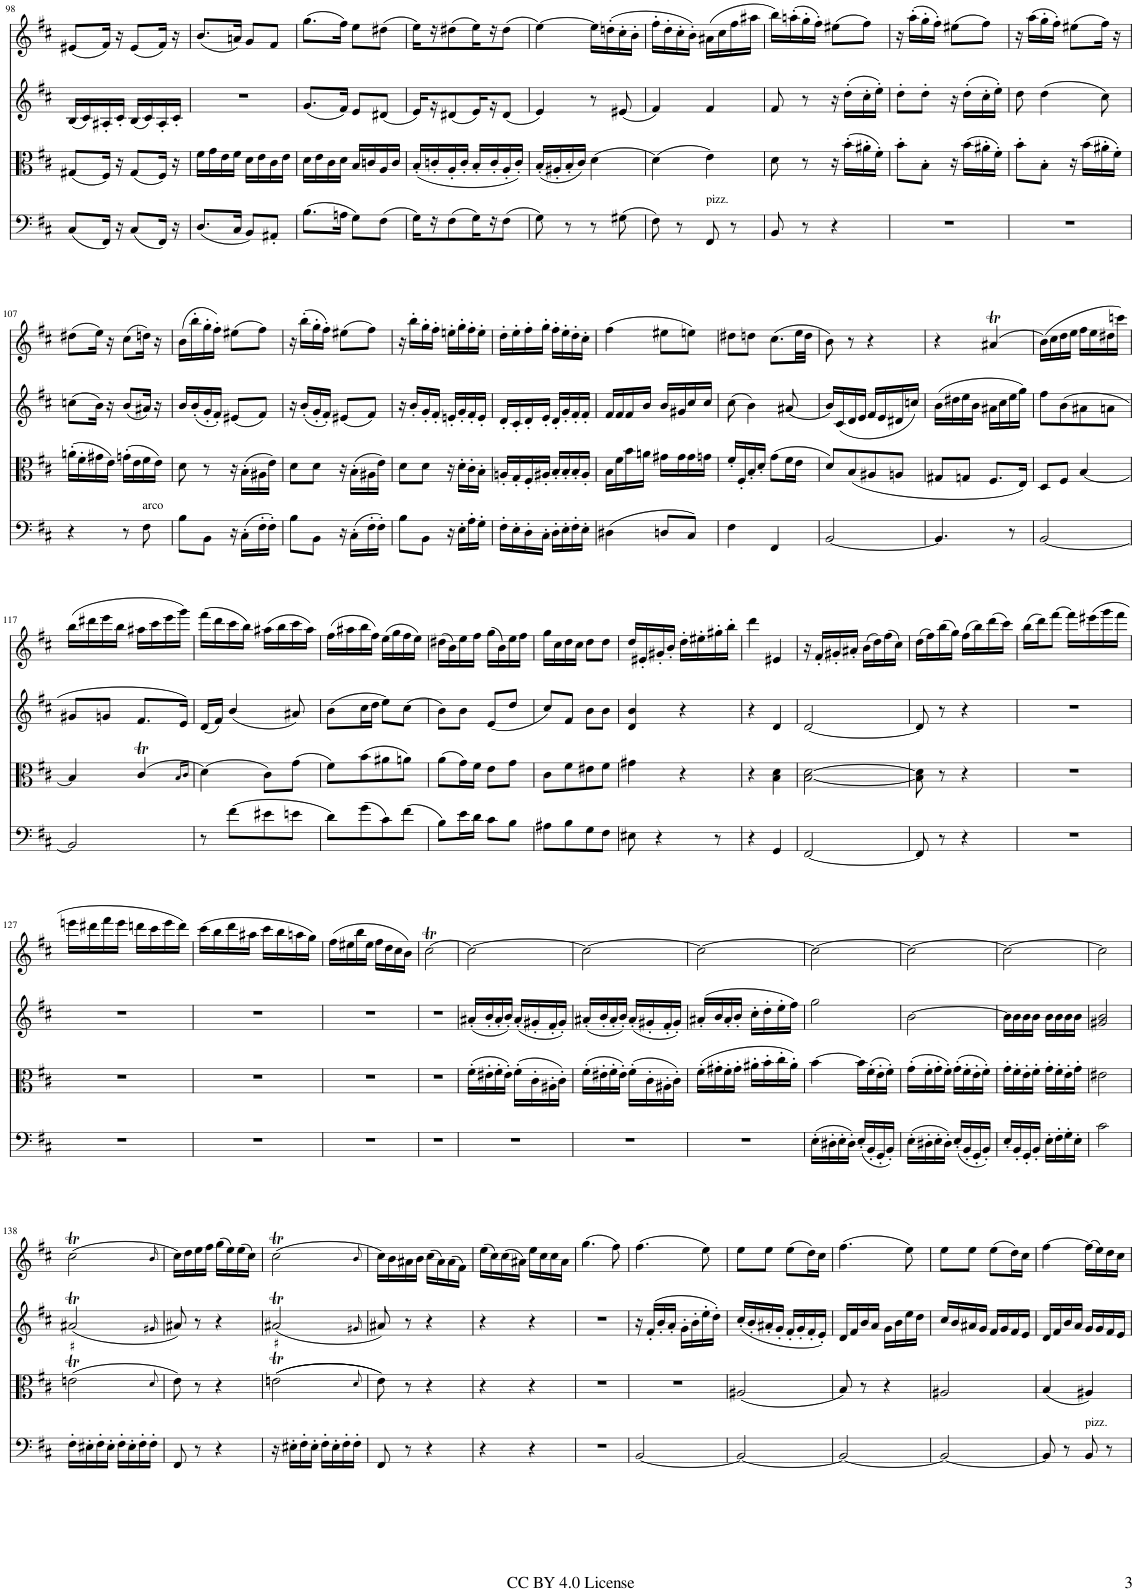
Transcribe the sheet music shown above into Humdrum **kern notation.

**kern	**kern	**kern	**kern
*part4	*part3	*part2	*part1
*staff4	*staff3	*staff2	*staff1
*I"Cello	*I"Viola	*I"Violin II	*I"Violin I
*	*I'Vla	*I'Vln	*I'Vln
!!LO:PB:g=z
*clefF4	*clefC3	*clefG2	*clefG2
*k[f#c#]	*k[f#c#]	*k[f#c#]	*k[f#c#]
*M2/4	*M2/4	*M2/4	*M2/4
=98	=98	=98	=98
(8C#/L	(8G#X/L	(16B/LL	(8e#X/L
.	.	16c#/)	.
16FF#/Jk)	16F#/Jk)	16A#X'/	16f#/Jk)
16r	16r	16c#'/JJ	16r
(8C#/L	(8G#/L	(16B/LL	(8e#/L
.	.	16c#/)	.
16FF#/Jk)	16F#/Jk)	16A#'/	16f#/Jk)
16r	16r	16c#'/JJ	16r
=99	=99	=99	=99
(8.D/L	16f#\LL	2r	(8.b/L
.	16g\	.	.
.	16e\	.	.
16C#/Jk	16f#\JJ	.	16an/Jk)
8BB/L)	16d\LL	.	8g/L
.	16e\	.	.
8AA#X'/J	16c#\	.	8f#/J
.	16e\JJ	.	.
=100	=100	=100	=100
(8.B\L	16d\LL	(8.g/L	(8.gg\L
.	16e\	.	.
.	16c#\	.	.
16An\Jk	16d\JJ	16f#/Jk)	16ff#\Jk)
8G\L)	16B/LL	8e/L	8ee\L
.	16cn/	.	.
(8F#\J	16A/	(8d#X/J	(8dd#X\J
.	16c/JJ	.	.
=101	=101	=101	=101
16G\LL)	(16B'/LL	16e/LL)	16ee\LL)
16r	16cn'/	16r	16r
(8F#\	16A'/	(8d#X/	(8dd#X\
.	16c'/JJ	.	.
16G\L)	16B'/LL	16e/L)	16ee\L)
16r	16c'/	16r	16r
(8F#\J	16A'/	(8d#/J	(8dd#\J
.	16c'/JJ)	.	.
=102	=102	=102	=102
8G\)	(16B'/LL	4e/)	[4ee\)
.	16A#X'/	.	.
8r	16B'/	.	.
.	16c#/JJ)	.	.
8r	(4d\	8r	16ee\LL]
.	.	.	(16ddn'\
(8G#X\	.	(8e#X/	16cc#'\
.	.	.	16b'\JJ
=103	=103	=103	=103
8F#\)	(4d\)	4f#/)	16ff#'\LL
.	.	.	16dd'\
8r	.	.	16cc#'\
.	.	.	16b'\JJ)
!LO:TX:a:t=pizz.	!	!	!
8FF#/	4e\)	4f#/	(16a#X\LL
.	.	.	16cc#\
8r	.	.	16ff#\
.	.	.	16aa#X\JJ
=104	=104	=104	=104
8BB/	8d\	8f#/	16bb\LL)
.	.	.	(16aan'\
8r	8r	8r	16gg'\
.	.	.	16ff#'\JJ)
4r	16r	16r	(8ee#X\L
.	(16b'\LL	(16dd'\LL	.
.	16a#X'\	16cc#'\	8ff#\J)
.	16f#'\JJ)	16ee'\JJ)	.
=105	=105	=105	=105
2r	8b'\L	8dd'\L	16r
.	.	.	(16aa'\LL
.	8B'\J	8dd'\J	16gg'\
.	.	.	16ff#'\JJ)
.	16r	16r	(8ee#X\L
.	(16b\LL	(16dd'\LL	.
.	16a#X'\	16cc#'\	8ff#\J)
.	16f#'\JJ)	16ee'\JJ)	.
=106	=106	=106	=106
2r	8b'\L	8dd\	16r
.	.	.	(16aa\LL
.	8B'\J	(4dd\	16gg'\
.	.	.	16ff#'\JJ)
.	16r	.	(8ee#X\L
.	(16b\LL	.	.
.	16a#X'\	8cc#\)	16ff#\Jk)
.	16f#'\JJ)	.	16r
!!LO:LB:g=z
=107	=107	=107	=107
4r	(16an'\LL	(8ccn\L	(8dd#X\L
.	16f#'\	.	.
.	16g#X\	16b\Jk)	16ee\Jk)
.	16e\JJ)	16r	16r
8r	(16gn'\LL	(8b/L	(8cc#\L
.	16e\	.	.
!LO:TX:a:t=arco	!	!	!
8F#\	16f#\	16a#X/Jk)	16ddn\Jk)
.	16e\JJ)	16r	16r
=108	=108	=108	=108
8B\L	8d\	16b/LL	(16b\LL
.	.	(16b'/	16bb'\
8BB\J	8r	16g'/	16gg'\
.	.	16f#'/JJ)	16ff#'\JJ)
16r	16r	(8e#X/L	(8ee#X\L
(16C#'\LL	(16B'\LL	.	.
16F#'\	16A#X\	8f#/J)	8ff#\J)
16F#'\JJ)	16e\JJ)	.	.
=109	=109	=109	=109
8B\L	8d\L	16r	16r
.	.	(16b'/LL	(16bb'\LL
8BB\J	8d\J	16g'/	16gg'\
.	.	16f#'/JJ)	16ff#'\JJ)
16r	16r	(8e#X/L	(8ee#X\L
(16C#'\LL	(16B'\LL	.	.
16F#'\	16A#X\	8f#/J)	8ff#\J)
16F#'\JJ)	16e\JJ)	.	.
=110	=110	=110	=110
8B\L	8d\L	16r	16r
.	.	16b'/LL	16bb'\LL
8BB\J	8d\J	16g'/	16gg'\
.	.	16f#'/JJ	16ff#'\JJ
16r	16r	16en'/LL	16een'\LL
16E'\LL	16d'\LL	16g'/	16gg'\
16A'\	16c#'\	16f#'/	16ff#'\
16G'\JJ	16B'\JJ	16e'/JJ	16ee'\JJ
=111	=111	=111	=111
16F#'\LL	16An'/LL	16d'/LL	16dd'\LL
16E'\	16G'/	16c#'/	16ee'\
16D'\	16F#'/	16d'/	16ff#'\
16C#'\JJ	16A#X'/JJ	16e'/JJ	16gg'\JJ
16D'\LL	16B'/LL	16d'/LL	16ff#'\LL
16E'\	16B'/	16g'/	16ee'\
16F#'\	16B'/	16f#'/	16dd'\
16E'\JJ	16A#'/JJ	16f#'/JJ	16cc#'\JJ
=112	=112	=112	=112
(4D#X\	16B\LL	16f#/LL	(4ff#\
.	16f#\	16f#/	.
.	16b\	16f#/	.
.	16an\JJ	16b/JJ	.
8Dn/L	16g#X\LL	16b/LL	8ee#X\L
.	16g#\	16g#X/	.
8C#/J)	16g#\	16cc#/	8een\J)
.	16gn\JJ	16cc#/JJ	.
=113	=113	=113	=113
4F#\	16f#'/LL	(8cc#\	8dd#X\L
.	16F#'/	.	.
.	16B'/	4b\)	8ddn\J
.	16d'/JJ	.	.
4FF#/	(8g\L	.	(8.cc#\L
.	16f#\L	(8a#X/	.
.	16e\JJ	.	32ee\LL
.	.	.	32dd\JJJ
=114	=114	=114	=114
[2BB/	8d/L)	16b/LL)	8b\)
.	.	(16c#/	.
.	(8B/	16d/	8r
.	.	16e/JJ	.
.	8A#X/	16f#/LL	4r
.	.	16e/	.
.	8An/J	16d#X/	.
.	.	16ccn/JJ)	.
=115	=115	=115	=115
4.BB/]	8G#X/L	(16b\LL	4r
.	.	16dd#X\	.
.	8Gn/J	16ee\	.
.	.	16b\JJ	.
.	8.F#/L	16a#X\LL	(4a#Xt/
.	.	16cc#\	.
8r	.	16ee\	.
.	16E/Jk)	16gg\JJ)	.
=116	=116	=116	=116
[2BB/	8D/L	8ff#\L	(16b\LL)
.	.	.	16cc#\
.	8F#/J	(8b\	16dd\
.	.	.	16ee\JJ
.	[4B/	8a#X\	16ff#\LL
.	.	.	16ee\
.	.	8an\J	16dd#X\
.	.	.	16cccn\JJ)
!!LO:LB:g=z
=117	=117	=117	=117
2BB/]	4B/]	8g#X/L	(16bb\LL
.	.	.	16ddd#X\
.	.	8gn/J	16eee\
.	.	.	16bb\JJ
.	(4c#t/	8.f#/L	16aa#X\LL
.	.	.	16ccc#\
.	.	.	16eee\
.	.	16e/Jk)	16ggg\JJ)
.	16qB/LL	.	.
.	16qc#/JJ	.	.
=118	=118	=118	=118
8r	(4d\)	(16d/LL	(16fff#\LL
.	.	16f#/JJ)	16ddd\
(8f#\L	.	(4b/	16ccc#\
.	.	.	16bb\JJ)
8e#X\	8c#\L)	.	(16aa#X\LL
.	.	.	16bb\
8en\J	(8g\J	8a#X/)	16ccc#\
.	.	.	16aa#\JJ)
=119	=119	=119	=119
8d\L)	8f#\L)	(8b\L	(16ff#\LL
.	.	.	16aa#X\
(8g\	(8b\	16cc#\L	16bb\
.	.	16dd\JJ	16ff#\JJ)
8c#\)	8a#X\	8ee\L)	(16ee\LL
.	.	.	16gg\
(8f#\J	8an\J)	(8cc#\J	16ff#\
.	.	.	16ee\JJ)
=120	=120	=120	=120
8B\L)	(8a\L	8b\L)	(16dd#X\LL
.	.	.	16b\)
16e\L	16g\L)	8b\J	16ee\
16d\JJ	16f#\JJ	.	16ff#\JJ
8c#\L	8e\L	(8e/L	(16gg\LL
.	.	.	16b\)
8B\J	8g\J	8dd/J	16ee\
.	.	.	16ff#\JJ
=121	=121	=121	=121
8A#X\L	8c#\L	8cc#/L)	16gg\LL
.	.	.	16cc#\
8B\	8f#\	8f#/J	16dd\
.	.	.	16cc#\JJ
8G\	8e#X\	8b\L	8dd\L
8F#\J	8f#\J	8b\J	8dd\J
=122	=122	=122	=122
8E#X\	4g#X\	4d/ 4b/	16dd/LL
.	.	.	16e#X'/
4r	.	.	16g#X'/
.	.	.	16b'/JJ
.	4r	4r	16dd'\LL
.	.	.	16ee#X'\
8r	.	.	16gg#X'\
.	.	.	16bb'\JJ
=123	=123	=123	=123
4r	4r	4r	4ddd\
4GG/	4B\ 4d\	4d/	4e#X/
=124	=124	=124	=124
[2FF#/	[2B\ [2d\	[2d/	16r
.	.	.	16f#'/LL
.	.	.	16g#X'/
.	.	.	16a#X'/JJ
.	.	.	(16b\LL
.	.	.	16dd\)
.	.	.	(16ff#\
.	.	.	16cc#\JJ)
=125	=125	=125	=125
8FF#/]	8B\] 8d\]	8d/]	(16dd\LL
.	.	.	16ff#\)
8r	8r	8r	(16bb\
.	.	.	16gg\JJ)
4r	4r	4r	(16ff#\LL
.	.	.	16bb\)
.	.	.	(16ddd\
.	.	.	16ccc#\JJ)
=126	=126	=126	=126
2r	2r	2r	(16bb\LL
.	.	.	16ddd\J)
.	.	.	[8fff#\J
.	.	.	16fff#\LL]
.	.	.	(16eee#X\
.	.	.	16ggg\
.	.	.	16fff#\JJ
!!LO:LB:g=z
=127	=127	=127	=127
2r	2r	2r	16eeen\LL
.	.	.	16ddd#X\
.	.	.	16fff#\
.	.	.	16eee\JJ
.	.	.	16dddn\LL
.	.	.	16ccc#\
.	.	.	16eee\
.	.	.	16ddd\JJ)
=128	=128	=128	=128
2r	2r	2r	(16ccc#\LL
.	.	.	16bb\
.	.	.	16ddd\
.	.	.	16aa#X\JJ
.	.	.	16ccc#\LL
.	.	.	16bb\
.	.	.	16aan\
.	.	.	16gg\JJ)
=129	=129	=129	=129
2r	2r	2r	(16ff#\LL
.	.	.	16ee#X\
.	.	.	16bb\
.	.	.	16ee#\JJ
.	.	.	16ff#\LL
.	.	.	16dd\
.	.	.	16cc#\
.	.	.	16b\JJ)
=130	=130	=130	=130
2r	2r	2r	[2cc#t\
=131	=131	=131	=131
2r	(16f#'\LL	(16a#X'/LL	2cc#\_
.	16e#X'\	16b'/	.
.	16f#'\	16a#'/	.
.	16e#'\JJ)	16b'/JJ)	.
.	(16f#'\LL	(16a#'/LL	.
.	16c#'\	16g#X'/	.
.	16A#X'\	16f#'/	.
.	16c#'\JJ)	16g#'/JJ)	.
=132	=132	=132	=132
2r	(16f#'\LL	(16a#X'/LL	2cc#\_
.	16e#X'\	16b'/	.
.	16f#'\	16a#'/	.
.	16e#'\JJ)	16b'/JJ)	.
.	(16f#'\LL	(16a#'/LL	.
.	16c#'\	16g#X'/	.
.	16A#X'\	16f#'/	.
.	16c#'\JJ)	16g#'/JJ)	.
=133	=133	=133	=133
2r	(16f#'\LL	(16a#X'/LL	2cc#\_
.	16g#X'\	16b/	.
.	16f#'\	16a#'/	.
.	16g#'\JJ	16b'/JJ	.
.	16a#X'\LL	16cc#'\LL	.
.	16b'\	16dd'\	.
.	16cc#'\	16ee'\	.
.	16a#'\JJ)	16ff#\JJ)	.
=134	=134	=134	=134
(16E'\LL	[4b\	2gg\	2cc#\_
16D#X'\	.	.	.
16E'\	.	.	.
16D#'\JJ)	.	.	.
(16E'/LL	16b\LL]	.	.
16BB'/	(16f#'\	.	.
16GG'/	16e'\	.	.
16BB'/JJ)	16f#'\JJ)	.	.
=135	=135	=135	=135
(16E'\LL	(16g'\LL	[2b\	2cc#\_
16D#X'\	16f#'\	.	.
16E'\	16g'\	.	.
16D#'\JJ)	16f#'\JJ)	.	.
(16E'/LL	(16g'\LL	.	.
16BB'/	16f#'\	.	.
16GG'/	16e'\	.	.
16BB'/JJ)	16f#'\JJ)	.	.
=136	=136	=136	=136
16E'/LL	16g'\LL	16b\LL]	2cc#\_
16BB'/	16f#'\	16b\	.
16GG'/	16e'\	16b\	.
16BB'/JJ	16f#'\JJ	16b\JJ	.
16E'\LL	16g'\LL	16b\LL	.
16F#'\	16f#'\	16b\	.
16G'\	16e'\	16b\	.
16E'\JJ	16g'\JJ	16b\JJ	.
=137	=137	=137	=137
2c#\	2e#X\	2g#X/ 2b/	2cc#\]
!!LO:LB:g=z
=138	=138	=138	=138
!	!LO:TR:acc=#	!	!
16F#'\LL	(2enT\	(2a#Xt/	(2cc#t\
16E#X'\	.	.	.
16F#'\	.	.	.
16E#'\JJ	.	.	.
16F#'\LL	.	.	.
16E#'\	.	.	.
16F#'\	.	.	.
16F#'\JJ	.	.	.
.	8qd/	16qg#X/	16qb/
=139	=139	=139	=139
8FF#/	8e\)	8a#X/)	16cc#\LL)
.	.	.	16dd\
8r	8r	8r	16ee\
.	.	.	16ff#\JJ
4r	4r	4r	(16gg\LL
.	.	.	16ee\)
.	.	.	(16ee\
.	.	.	16cc#\JJ)
=140	=140	=140	=140
!	!LO:TR:acc=#	!	!
16r	((2enT\	(2a#Xt/	(2cc#t\
16E#X'\LL	.	.	.
16F#'\	.	.	.
16E#'\JJ	.	.	.
16F#'\LL	.	.	.
16E#'\	.	.	.
16F#'\	.	.	.
16F#'\JJ	.	.	.
.	8qd/	16qg#X/	8qb/
=141	=141	=141	=141
8FF#/	8e\))	8a#X/)	16cc#\LL)
.	.	.	16b\
8r	8r	8r	16a#X\
.	.	.	16b\JJ
4r	4r	4r	(16cc#\LL
.	.	.	16a#\)
.	.	.	(16a#\
.	.	.	16f#\JJ)
=142	=142	=142	=142
4r	4r	4r	(16ee\LL
.	.	.	16cc#\)
.	.	.	(16cc#\
.	.	.	16a#X\JJ)
4r	4r	4r	16ee\LL
.	.	.	16cc#\
.	.	.	16cc#\
.	.	.	16a#\JJ
=143	=143	=143	=143
2r	2r	2r	(4.gg\
.	.	.	8ff#\)
=144	=144	=144	=144
[2BB/	2r	16r	(4.ff#\
.	.	(16f#'/LL	.
.	.	16b'/	.
.	.	16a'/JJ	.
.	.	16g'\LL	.
.	.	16b'\	.
.	.	16ee'\	8ee\)
.	.	16dd'\JJ)	.
=145	=145	=145	=145
2BB/_	(2A#X/	(16cc#'/LL	8ee\L
.	.	16b'/	.
.	.	16a#X'/	8ee\J
.	.	16g'/JJ	.
.	.	16f#'/LL	(8ee\L
.	.	16g'/	.
.	.	16f#'/	16dd\L)
.	.	16e'/JJ)	16cc#\JJ
=146	=146	=146	=146
2BB/_	8B/)	16d/LL	(4.ff#\
.	.	16f#/	.
.	8r	16b/	.
.	.	16a/JJ	.
.	4r	16g\LL	.
.	.	16b\	.
.	.	16ee\	8ee\)
.	.	16dd\JJ	.
=147	=147	=147	=147
2BB/_	2A#X/	16cc#/LL	8ee\L
.	.	16b/	.
.	.	16a#X/	8ee\J
.	.	16g/JJ	.
.	.	16f#/LL	(8ee\L
.	.	16g/	.
.	.	16f#/	16dd\L)
.	.	16e/JJ	16cc#\JJ
=148	=148	=148	=148
8BB/]	(4B/	16d/LL	[4ff#\
.	.	16f#/	.
8r	.	16b/	.
.	.	16a/JJ	.
!LO:TX:a:t=pizz.	!	!	!
8BB/	4A#X/)	16g/LL	(16ff#\LL]
.	.	16g/	16ee\)
8r	.	16f#/	16dd\
.	.	16e/JJ	16cc#\JJ
=	=	=	=
*-	*-	*-	*-
